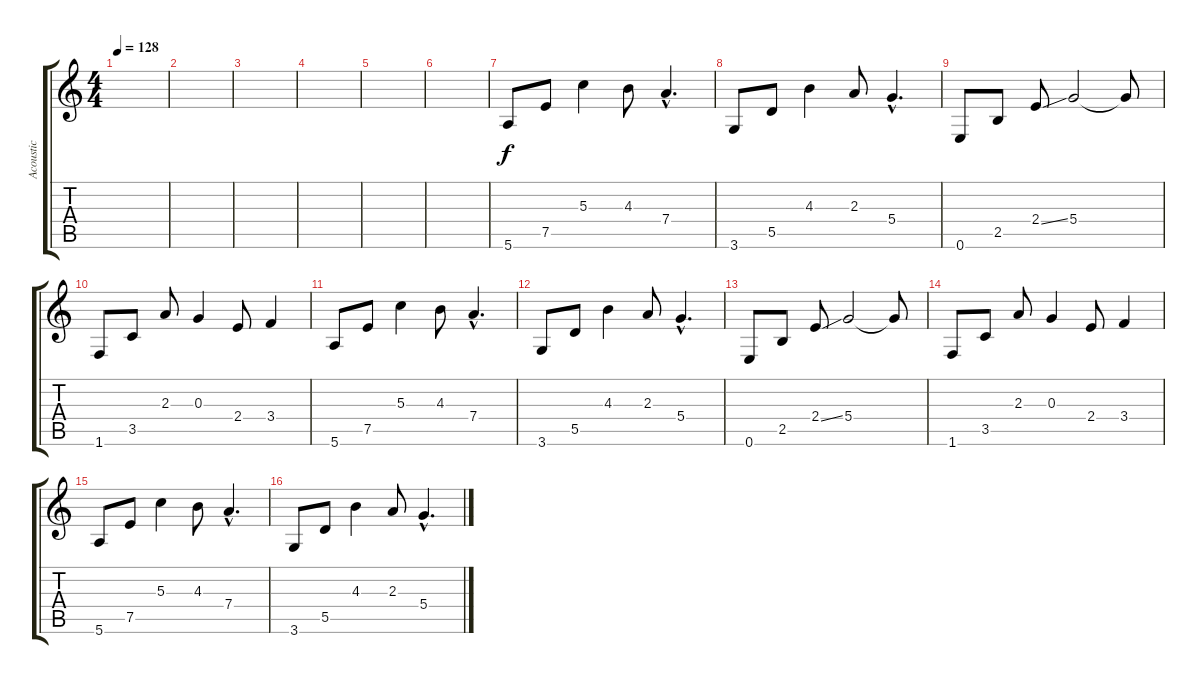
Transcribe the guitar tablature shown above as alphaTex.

\track ("Acoustic" "Acoustic") {instrument acousticguitarsteel}
\staff {score tabs}
\tuning (E4 B3 G3 D3 A2 E2) {hide}
\ts (4 4)
\tempo 128
\clef g2
\ks c
|
|
|
|
|
|
5.6.8{dy f volume 16 balance 4} 7.5.8 5.3.4 4.3.8 7.4{hac}.4{d} |
3.6.8{balance 12} 5.5.8 4.3.4 2.3.8 5.4{hac}.4{d} |
0.6.8{balance 4} 2.5.8 2.4{ss}.8 5.4.2 5.4{t}.8 |
1.6.8{balance 12} 3.5.8 2.3.8 0.3.4 2.4.8 3.4.4 |
5.6.8{balance 4} 7.5.8 5.3.4 4.3.8 7.4{hac}.4{d} |
3.6.8{balance 12} 5.5.8 4.3.4 2.3.8 5.4{hac}.4{d} |
0.6.8{balance 4} 2.5.8 2.4{ss}.8 5.4.2 5.4{t}.8 |
1.6.8{balance 12} 3.5.8 2.3.8 0.3.4 2.4.8 3.4.4 |
5.6.8{balance 4} 7.5.8 5.3.4 4.3.8 7.4{hac}.4{d} |
3.6.8{balance 12} 5.5.8 4.3.4 2.3.8 5.4{hac}.4{d}
